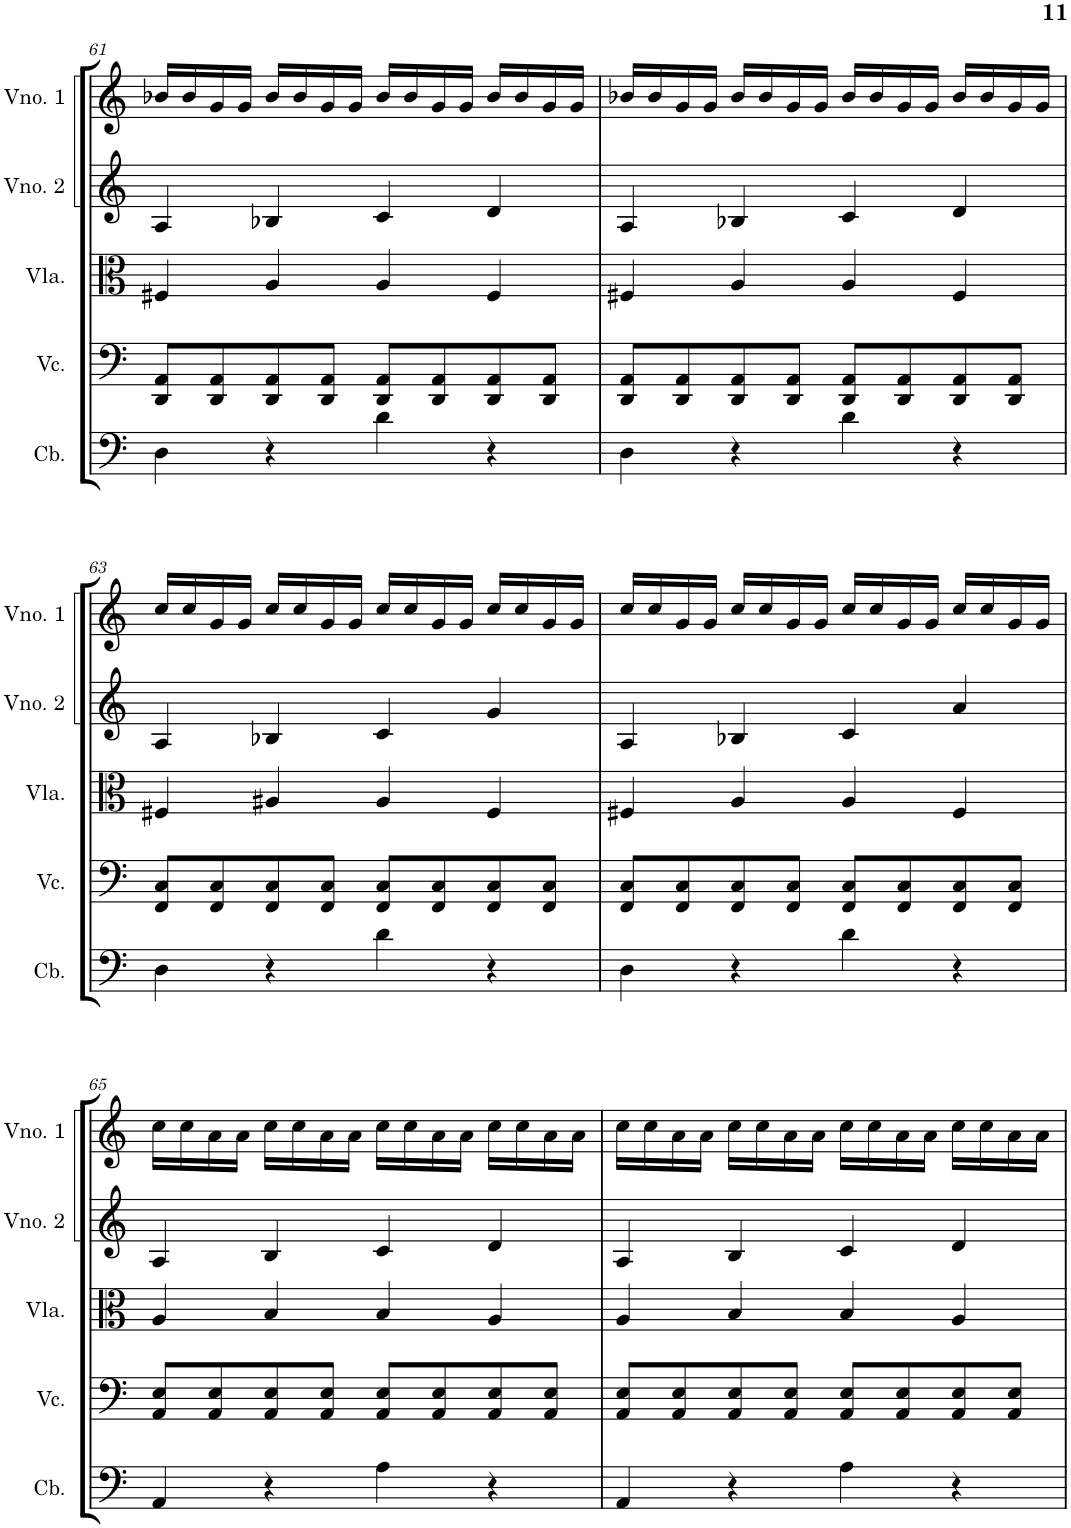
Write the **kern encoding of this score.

**kern	**kern	**kern	**kern	**kern
*part5	*part4	*part3	*part2	*part1
*staff5	*staff4	*staff3	*staff2	*staff1
*I"Contrabaixo	*I"Violoncelo	*I"Viola	*I"Violino 2	*I"Violino 1
*I'Cb.	*I'Vc.	*I'Vla.	*I'Vno. 2	*I'Vno. 1
!!LO:PB:g=z
*clefF4	*clefF4	*clefC3	*clefG2	*clefG2
*Trd7c12	*	*	*	*
*k[]	*k[]	*k[]	*k[]	*k[]
*M4/4	*M4/4	*M4/4	*M4/4	*M4/4
=61	=61	=61	=61	=61
4D\	8DD/ 8AA/L	4F#X/	4A/	16b-X/LL
.	.	.	.	16b-/
.	8DD/ 8AA/	.	.	16g/
.	.	.	.	16g/JJ
4r	8DD/ 8AA/	4A/	4B-X/	16b-/LL
.	.	.	.	16b-/
.	8DD/ 8AA/J	.	.	16g/
.	.	.	.	16g/JJ
4d\	8DD/ 8AA/L	4A/	4c/	16b-/LL
.	.	.	.	16b-/
.	8DD/ 8AA/	.	.	16g/
.	.	.	.	16g/JJ
4r	8DD/ 8AA/	4F#/	4d/	16b-/LL
.	.	.	.	16b-/
.	8DD/ 8AA/J	.	.	16g/
.	.	.	.	16g/JJ
=62	=62	=62	=62	=62
4D\	8DD/ 8AA/L	4F#X/	4A/	16b-X/LL
.	.	.	.	16b-/
.	8DD/ 8AA/	.	.	16g/
.	.	.	.	16g/JJ
4r	8DD/ 8AA/	4A/	4B-X/	16b-/LL
.	.	.	.	16b-/
.	8DD/ 8AA/J	.	.	16g/
.	.	.	.	16g/JJ
4d\	8DD/ 8AA/L	4A/	4c/	16b-/LL
.	.	.	.	16b-/
.	8DD/ 8AA/	.	.	16g/
.	.	.	.	16g/JJ
4r	8DD/ 8AA/	4F#/	4d/	16b-/LL
.	.	.	.	16b-/
.	8DD/ 8AA/J	.	.	16g/
.	.	.	.	16g/JJ
!!LO:LB:g=z
=63	=63	=63	=63	=63
4D\	8FF/ 8C/L	4F#X/	4A/	16cc/LL
.	.	.	.	16cc/
.	8FF/ 8C/	.	.	16g/
.	.	.	.	16g/JJ
4r	8FF/ 8C/	4A#X/	4B-X/	16cc/LL
.	.	.	.	16cc/
.	8FF/ 8C/J	.	.	16g/
.	.	.	.	16g/JJ
4d\	8FF/ 8C/L	4A#/	4c/	16cc/LL
.	.	.	.	16cc/
.	8FF/ 8C/	.	.	16g/
.	.	.	.	16g/JJ
4r	8FF/ 8C/	4F#/	4g/	16cc/LL
.	.	.	.	16cc/
.	8FF/ 8C/J	.	.	16g/
.	.	.	.	16g/JJ
=64	=64	=64	=64	=64
4D\	8FF/ 8C/L	4F#X/	4A/	16cc/LL
.	.	.	.	16cc/
.	8FF/ 8C/	.	.	16g/
.	.	.	.	16g/JJ
4r	8FF/ 8C/	4A/	4B-X/	16cc/LL
.	.	.	.	16cc/
.	8FF/ 8C/J	.	.	16g/
.	.	.	.	16g/JJ
4d\	8FF/ 8C/L	4A/	4c/	16cc/LL
.	.	.	.	16cc/
.	8FF/ 8C/	.	.	16g/
.	.	.	.	16g/JJ
4r	8FF/ 8C/	4F#/	4a/	16cc/LL
.	.	.	.	16cc/
.	8FF/ 8C/J	.	.	16g/
.	.	.	.	16g/JJ
!!LO:LB:g=z
=65	=65	=65	=65	=65
4AA/	8AA/ 8E/L	4A/	4A/	16cc\LL
.	.	.	.	16cc\
.	8AA/ 8E/	.	.	16a\
.	.	.	.	16a\JJ
4r	8AA/ 8E/	4B/	4B/	16cc\LL
.	.	.	.	16cc\
.	8AA/ 8E/J	.	.	16a\
.	.	.	.	16a\JJ
4A\	8AA/ 8E/L	4B/	4c/	16cc\LL
.	.	.	.	16cc\
.	8AA/ 8E/	.	.	16a\
.	.	.	.	16a\JJ
4r	8AA/ 8E/	4A/	4d/	16cc\LL
.	.	.	.	16cc\
.	8AA/ 8E/J	.	.	16a\
.	.	.	.	16a\JJ
=66	=66	=66	=66	=66
4AA/	8AA/ 8E/L	4A/	4A/	16cc\LL
.	.	.	.	16cc\
.	8AA/ 8E/	.	.	16a\
.	.	.	.	16a\JJ
4r	8AA/ 8E/	4B/	4B/	16cc\LL
.	.	.	.	16cc\
.	8AA/ 8E/J	.	.	16a\
.	.	.	.	16a\JJ
4A\	8AA/ 8E/L	4B/	4c/	16cc\LL
.	.	.	.	16cc\
.	8AA/ 8E/	.	.	16a\
.	.	.	.	16a\JJ
4r	8AA/ 8E/	4A/	4d/	16cc\LL
.	.	.	.	16cc\
.	8AA/ 8E/J	.	.	16a\
.	.	.	.	16a\JJ
=	=	=	=	=
*-	*-	*-	*-	*-
